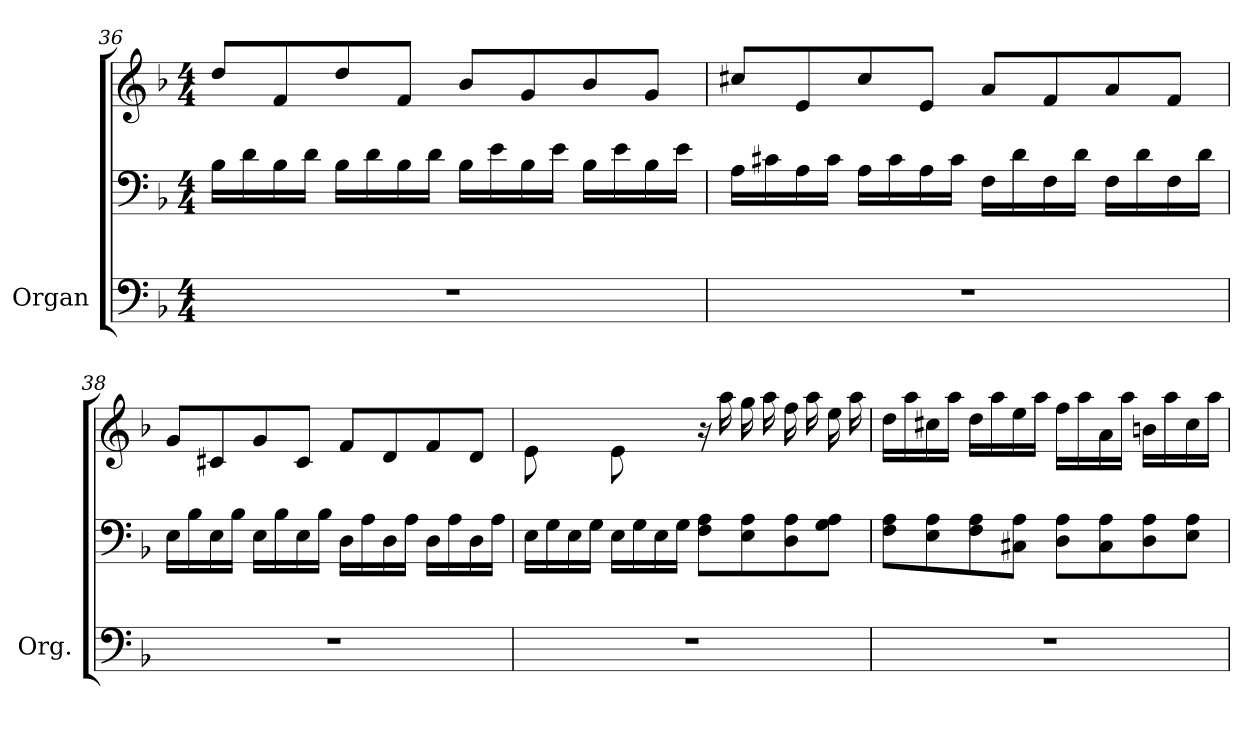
**kern	**kern	**kern
*part1	*part1	*part1
*staff3	*staff2	*staff1
*I"Organ	*	*
*I'Org.	*	*
*clefF4	*clefF4	*clefG2
*k[b-]	*k[b-]	*k[b-]
*F:	*F:	*F:
*M4/4	*M4/4	*M4/4
=36	=36	=36
1r	16B-\LL	8dd/L
.	16d\	.
.	16B-\	8f/
.	16d\JJ	.
.	16B-\LL	8dd/
.	16d\	.
.	16B-\	8f/J
.	16d\JJ	.
.	16B-\LL	8b-/L
.	16e\	.
.	16B-\	8g/
.	16e\JJ	.
.	16B-\LL	8b-/
.	16e\	.
.	16B-\	8g/J
.	16e\JJ	.
!!LO:LB:g=z
=37	=37	=37
1r	16A\LL	8cc#X/L
.	16c#X\	.
.	16A\	8e/
.	16c#\JJ	.
.	16A\LL	8cc#/
.	16c#\	.
.	16A\	8e/J
.	16c#\JJ	.
.	16F\LL	8a/L
.	16d\	.
.	16F\	8f/
.	16d\JJ	.
.	16F\LL	8a/
.	16d\	.
.	16F\	8f/J
.	16d\JJ	.
=38	=38	=38
1r	16E\LL	8g/L
.	16B-\	.
.	16E\	8c#X/
.	16B-\JJ	.
.	16E\LL	8g/
.	16B-\	.
.	16E\	8c#/J
.	16B-\JJ	.
.	16D\LL	8f/L
.	16A\	.
.	16D\	8d/
.	16A\JJ	.
.	16D\LL	8f/
.	16A\	.
.	16D\	8d/J
.	16A\JJ	.
!!LO:PB:g=z
=39	=39	=39
*	*^	*
1r	8ryy	16E\LL	8e\L
.	.	16G\	.
.	8B-/	16E\	8ryy
.	.	16G\JJ	.
.	8ryy	16E\LL	8e\
.	.	16G\	.
.	8B-/J	16E\	8ryy
.	.	16G\JJ	.
.	2ryy	8F\ 8A\L	16r
.	.	.	16aa\LL
.	.	8E\ 8A\	16gg\
.	.	.	16aa\JJ
.	.	8D\ 8A\	16ff\LL
.	.	.	16aa\
.	.	8G\ 8A\J	16ee\
.	.	.	16aa\JJ
*	*v	*v	*
=40	=40	=40
1r	8F\ 8A\L	16dd\LL
.	.	16aa\
.	8E\ 8A\	16cc#X\
.	.	16aa\JJ
.	8F\ 8A\	16dd\LL
.	.	16aa\
.	8C#X\ 8A\J	16ee\
.	.	16aa\JJ
.	8D\ 8A\L	16ff\LL
.	.	16aa\
.	8C#\ 8A\	16a\
.	.	16aa\JJ
.	8D\ 8A\	16bn\LL
.	.	16aa\
.	8E\ 8A\J	16cc#\
.	.	16aa\JJ
=	=	=
*-	*-	*-
